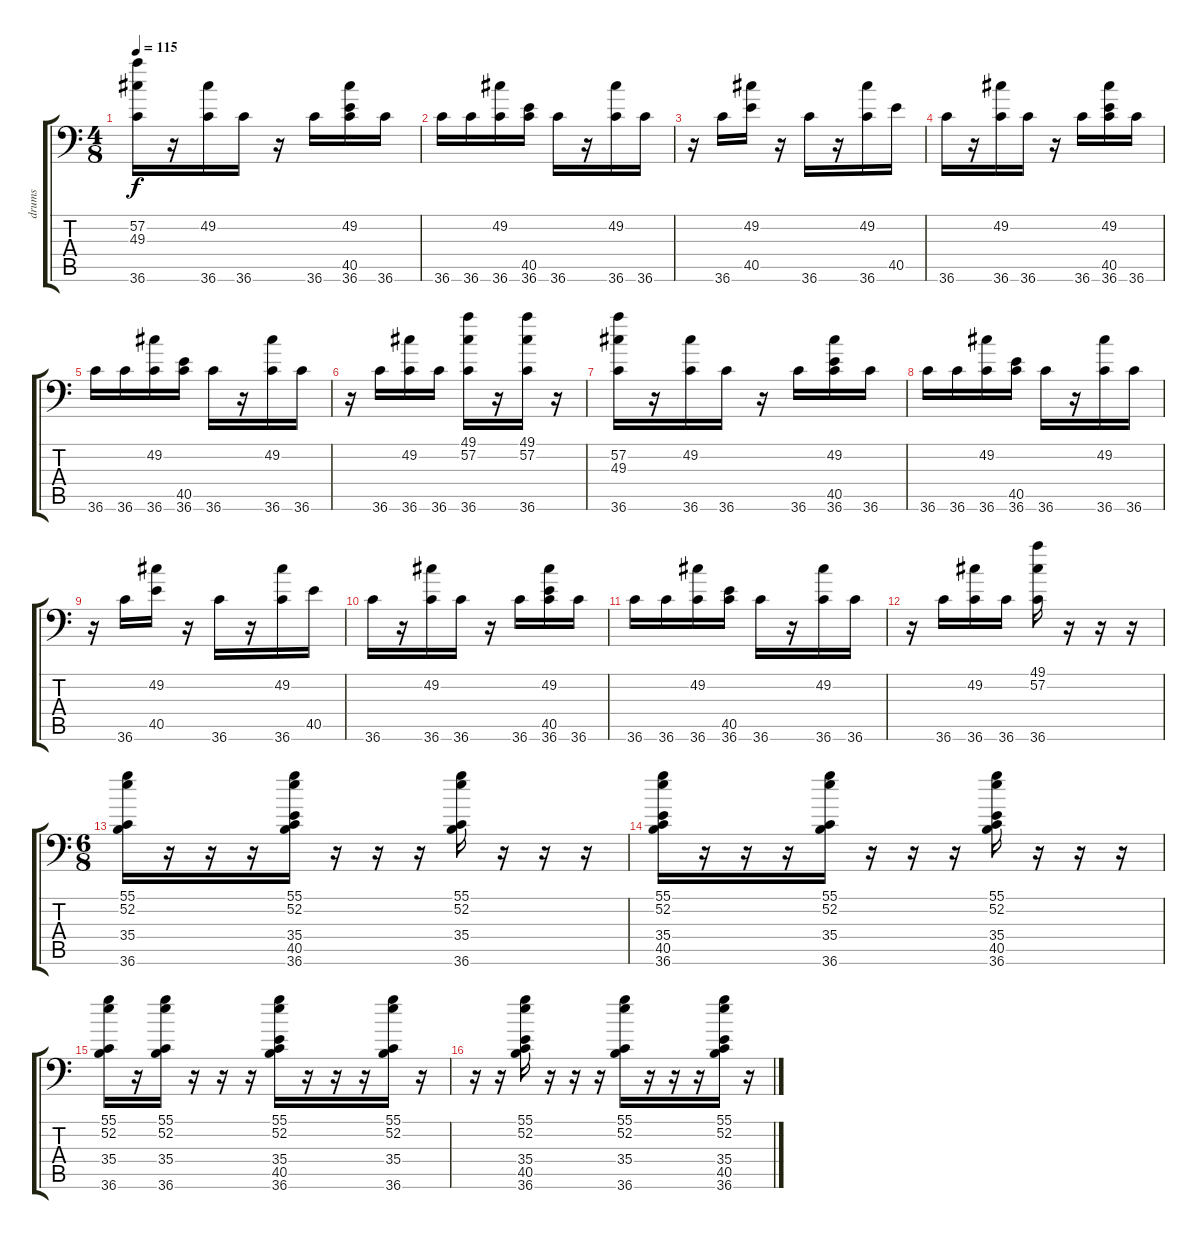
\track ("drums" "drums") {instrument acousticgrandpiano}
\staff {score tabs}
\tuning (C-1 C-1 C-1 C-1 C-1 C-1) {hide}
\ts (4 8)
\tempo 115
\clef f4
\ks c
(57.2 49.3 36.6).16{dy f} r.16 (49.2 36.6).16 36.6.16 r.16 36.6.16 (49.2 40.5 36.6).16 36.6.16 |
36.6.16 36.6.16 (49.2 36.6).16 (40.5 36.6).16 36.6.16 r.16 (49.2 36.6).16 36.6.16 |
r.16 36.6.16 (49.2 40.5).16 r.16 36.6.16 r.16 (49.2 36.6).16 40.5.16 |
36.6.16 r.16 (49.2 36.6).16 36.6.16 r.16 36.6.16 (49.2 40.5 36.6).16 36.6.16 |
36.6.16 36.6.16 (49.2 36.6).16 (40.5 36.6).16 36.6.16 r.16 (49.2 36.6).16 36.6.16 |
r.16 36.6.16 (49.2 36.6).16 36.6.16 (49.1 57.2 36.6).16 r.16 (49.1 57.2 36.6).16 r.16 |
(57.2 49.3 36.6).16 r.16 (49.2 36.6).16 36.6.16 r.16 36.6.16 (49.2 40.5 36.6).16 36.6.16 |
36.6.16 36.6.16 (49.2 36.6).16 (40.5 36.6).16 36.6.16 r.16 (49.2 36.6).16 36.6.16 |
r.16 36.6.16 (49.2 40.5).16 r.16 36.6.16 r.16 (49.2 36.6).16 40.5.16 |
36.6.16 r.16 (49.2 36.6).16 36.6.16 r.16 36.6.16 (49.2 40.5 36.6).16 36.6.16 |
36.6.16 36.6.16 (49.2 36.6).16 (40.5 36.6).16 36.6.16 r.16 (49.2 36.6).16 36.6.16 |
r.16 36.6.16 (49.2 36.6).16 36.6.16 (49.1 57.2 36.6).16 r.16 r.16 r.16 |
\ts (6 8)
(55.1 52.2 35.4 36.6).16 r.16 r.16 r.16 (55.1 52.2 35.4 40.5 36.6).16 r.16 r.16 r.16 (55.1 52.2 35.4 36.6).16 r.16 r.16 r.16 |
(55.1 52.2 35.4 40.5 36.6).16 r.16 r.16 r.16 (55.1 52.2 35.4 36.6).16 r.16 r.16 r.16 (55.1 52.2 35.4 40.5 36.6).16 r.16 r.16 r.16 |
(55.1 52.2 35.4 36.6).16 r.16 (55.1 52.2 35.4 36.6).16 r.16 r.16 r.16 (55.1 52.2 35.4 40.5 36.6).16 r.16 r.16 r.16 (55.1 52.2 35.4 36.6).16 r.16 |
r.16 r.16 (55.1 52.2 35.4 40.5 36.6).16 r.16 r.16 r.16 (55.1 52.2 35.4 36.6).16 r.16 r.16 r.16 (55.1 52.2 35.4 40.5 36.6).16 r.16
